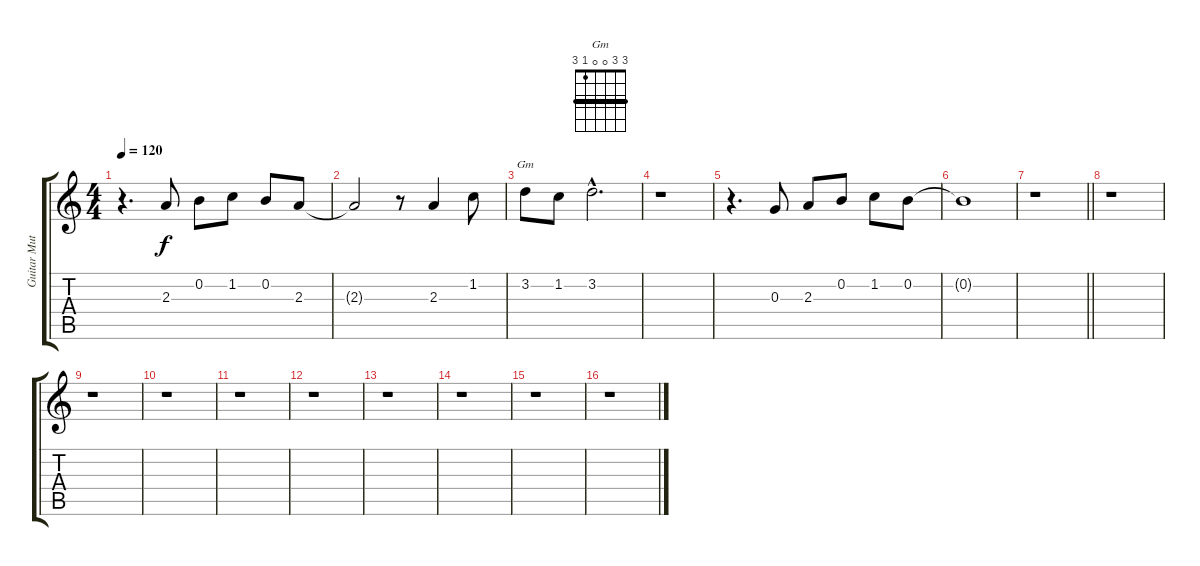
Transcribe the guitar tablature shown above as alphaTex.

\track ("Guitar Mute" "Guitar Mut") {instrument electricguitarmuted}
\staff {score tabs}
\tuning (E4 B3 G3 D3 A2 E2) {hide}
\chord ("Gm" 3 3 0 0 1 3) {barre 3}
\ts (4 4)
\tempo 120
\clef g2
\ks c
r.4{d dy f} 2.3.8 0.2.8 1.2.8 0.2.8 2.3.8 |
2.3{t}.2 r.8 2.3.4 1.2.8 |
3.2.8{ch "Gm"} 1.2.8 3.2{hac}.2{d} |
r.1 |
r.4{d} 0.3.8 2.3.8 0.2.8 1.2.8 0.2.8 |
0.2{t}.1 |
\barLineRight lightlight
r.1 |
\section ("" "")
r.1 |
r.1 |
r.1 |
r.1 |
r.1 |
r.1 |
r.1 |
r.1 |
r.1
